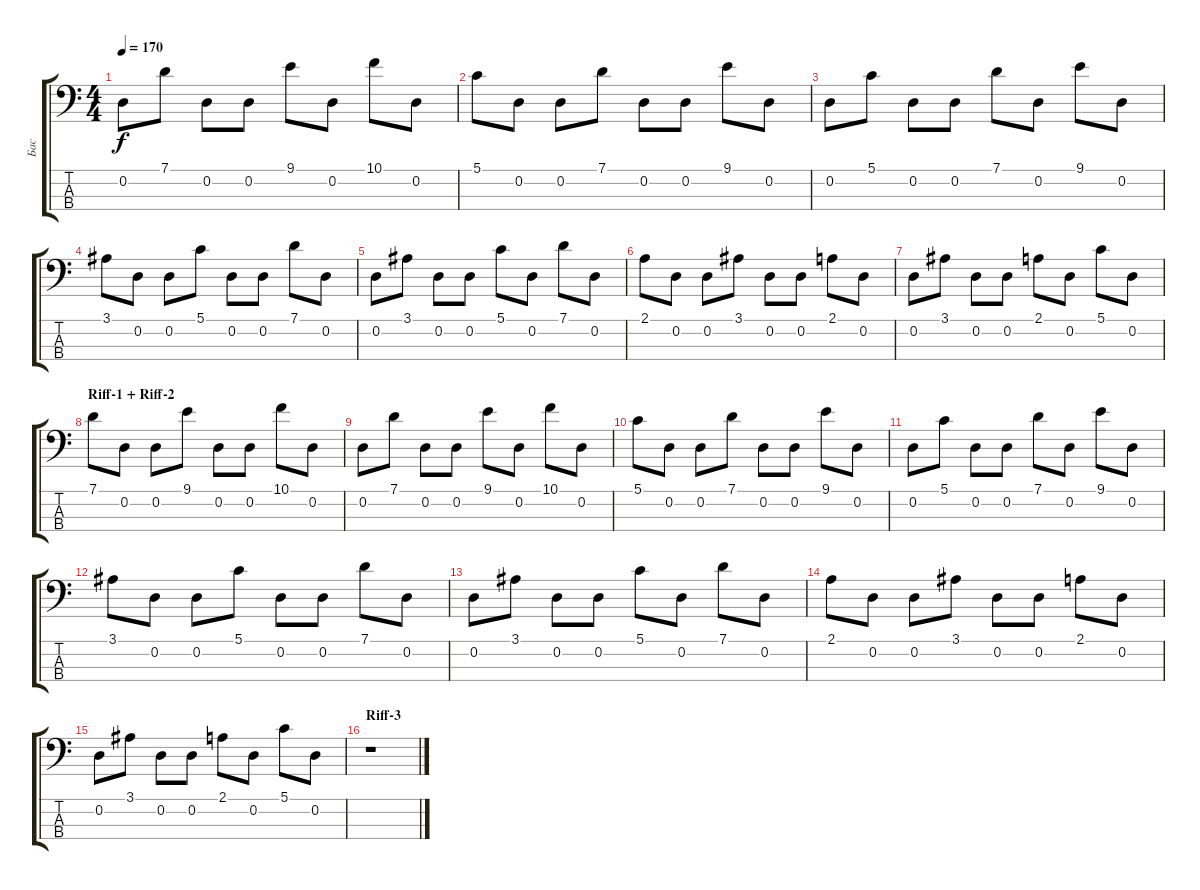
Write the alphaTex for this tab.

\track ("Бас" "Бас") {instrument electricbasspick}
\staff {score tabs}
\tuning (G2 D2 A1 E1) {hide}
\ts (4 4)
\tempo 170
\clef f4
\ks c
0.2.8{dy f} 7.1.8 0.2.8 0.2.8 9.1.8 0.2.8 10.1.8 0.2.8 |
5.1.8 0.2.8 0.2.8 7.1.8 0.2.8 0.2.8 9.1.8 0.2.8 |
0.2.8 5.1.8 0.2.8 0.2.8 7.1.8 0.2.8 9.1.8 0.2.8 |
3.1.8 0.2.8 0.2.8 5.1.8 0.2.8 0.2.8 7.1.8 0.2.8 |
0.2.8 3.1.8 0.2.8 0.2.8 5.1.8 0.2.8 7.1.8 0.2.8 |
2.1.8 0.2.8 0.2.8 3.1.8 0.2.8 0.2.8 2.1.8 0.2.8 |
0.2.8 3.1.8 0.2.8 0.2.8 2.1.8 0.2.8 5.1.8 0.2.8 |
\section ("" "Riff-1 + Riff-2")
7.1.8 0.2.8 0.2.8 9.1.8 0.2.8 0.2.8 10.1.8 0.2.8 |
0.2.8 7.1.8 0.2.8 0.2.8 9.1.8 0.2.8 10.1.8 0.2.8 |
5.1.8 0.2.8 0.2.8 7.1.8 0.2.8 0.2.8 9.1.8 0.2.8 |
0.2.8 5.1.8 0.2.8 0.2.8 7.1.8 0.2.8 9.1.8 0.2.8 |
3.1.8 0.2.8 0.2.8 5.1.8 0.2.8 0.2.8 7.1.8 0.2.8 |
0.2.8 3.1.8 0.2.8 0.2.8 5.1.8 0.2.8 7.1.8 0.2.8 |
2.1.8 0.2.8 0.2.8 3.1.8 0.2.8 0.2.8 2.1.8 0.2.8 |
0.2.8 3.1.8 0.2.8 0.2.8 2.1.8 0.2.8 5.1.8 0.2.8 |
\section ("" "Riff-3")
r.1
